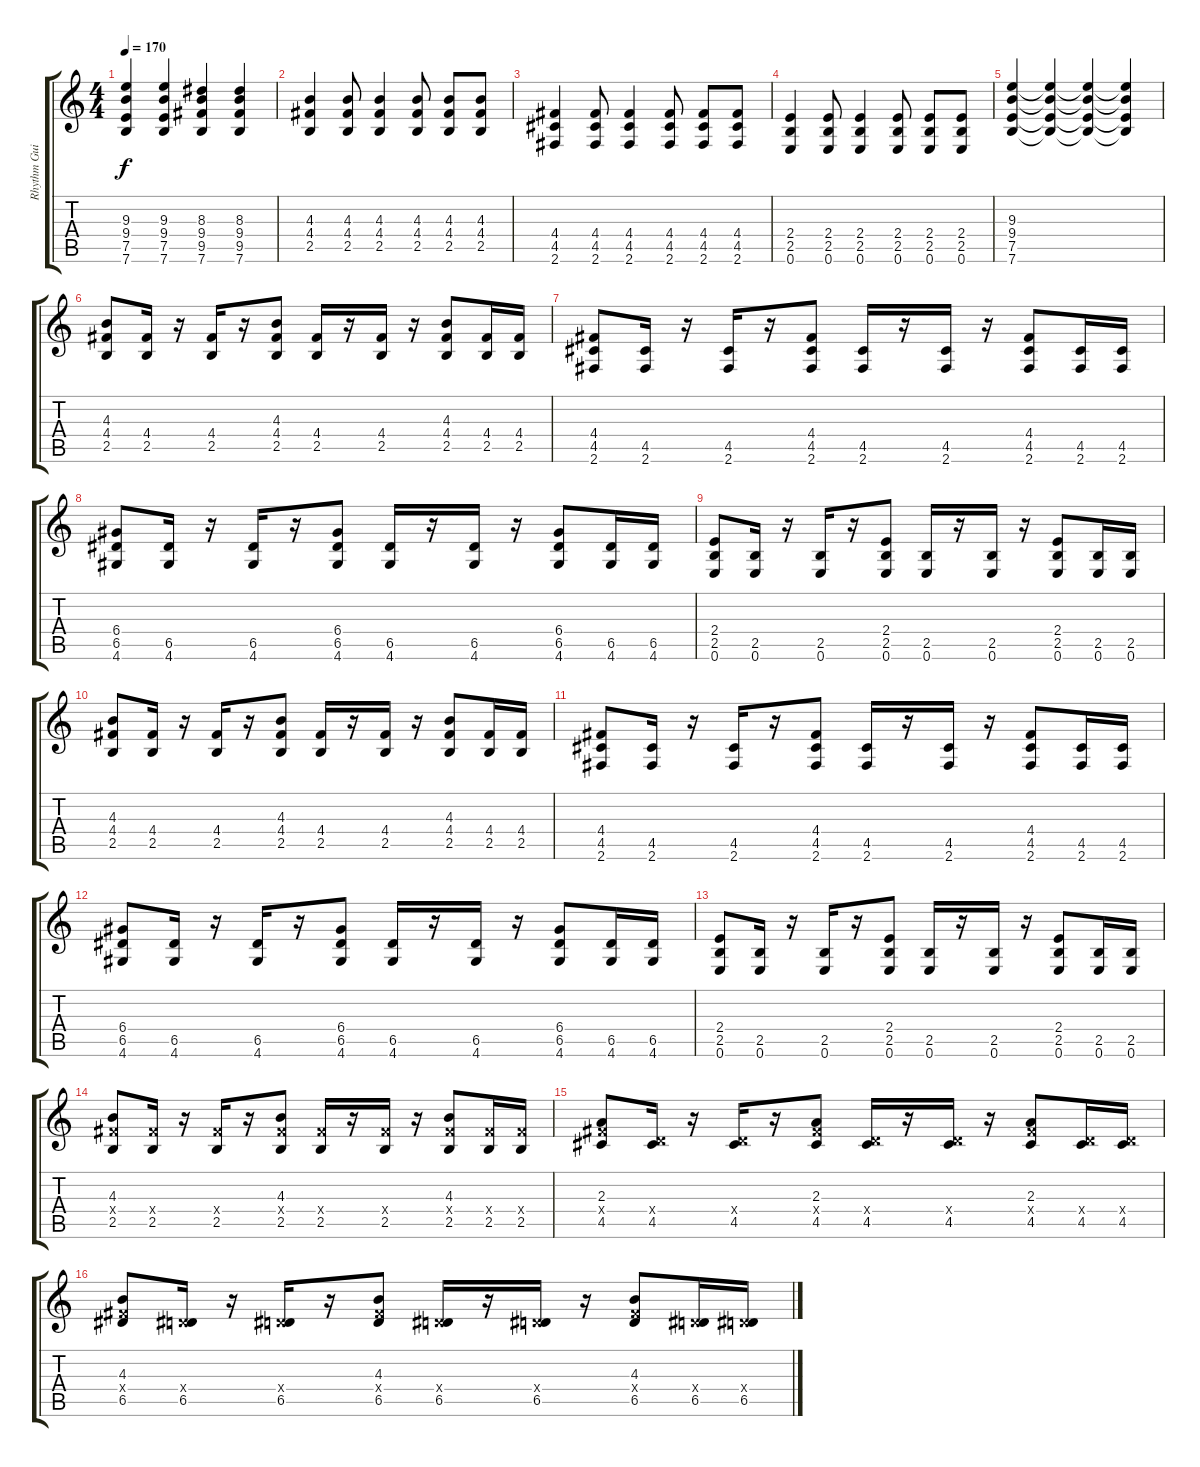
\track ("Rhythm Guitar" "Rhythm Gui") {instrument distortionguitar}
\staff {score tabs}
\tuning (E4 B3 G3 D3 A2 E2) {hide}
\ts (4 4)
\tempo 170
\clef g2
\ks c
(9.3 9.4 7.5 7.6).4{dy f} (9.3 9.4 7.5 7.6).4 (8.3 9.4 9.5 7.6).4 (8.3 9.4 9.5 7.6).4 |
(4.3 4.4 2.5).4 (4.3 4.4 2.5).8 (4.3 4.4 2.5).4 (4.3 4.4 2.5).8 (4.3 4.4 2.5).8 (4.3 4.4 2.5).8 |
(4.4 4.5 2.6).4 (4.4 4.5 2.6).8 (4.4 4.5 2.6).4 (4.4 4.5 2.6).8 (4.4 4.5 2.6).8 (4.4 4.5 2.6).8 |
(2.4 2.5 0.6).4 (2.4 2.5 0.6).8 (2.4 2.5 0.6).4 (2.4 2.5 0.6).8 (2.4 2.5 0.6).8 (2.4 2.5 0.6).8 |
(9.3 9.4 7.5 7.6).4 (9.3{t} 9.4{t} 7.5{t} 7.6{t}).4 (9.3{t} 9.4{t} 7.5{t} 7.6{t}).4 (9.3{t} 9.4{t} 7.5{t} 7.6{t}).4 |
(4.3 4.4 2.5).8 (4.4 2.5).16 r.16 (4.4 2.5).16 r.16 (4.3 4.4 2.5).8 (4.4 2.5).16 r.16 (4.4 2.5).16 r.16 (4.3 4.4 2.5).8 (4.4 2.5).16 (4.4 2.5).16 |
(4.4 4.5 2.6).8 (4.5 2.6).16 r.16 (4.5 2.6).16 r.16 (4.4 4.5 2.6).8 (4.5 2.6).16 r.16 (4.5 2.6).16 r.16 (4.4 4.5 2.6).8 (4.5 2.6).16 (4.5 2.6).16 |
(6.4 6.5 4.6).8 (6.5 4.6).16 r.16 (6.5 4.6).16 r.16 (6.4 6.5 4.6).8 (6.5 4.6).16 r.16 (6.5 4.6).16 r.16 (6.4 6.5 4.6).8 (6.5 4.6).16 (6.5 4.6).16 |
(2.4 2.5 0.6).8 (2.5 0.6).16 r.16 (2.5 0.6).16 r.16 (2.4 2.5 0.6).8 (2.5 0.6).16 r.16 (2.5 0.6).16 r.16 (2.4 2.5 0.6).8 (2.5 0.6).16 (2.5 0.6).16 |
(4.3 4.4 2.5).8 (4.4 2.5).16 r.16 (4.4 2.5).16 r.16 (4.3 4.4 2.5).8 (4.4 2.5).16 r.16 (4.4 2.5).16 r.16 (4.3 4.4 2.5).8 (4.4 2.5).16 (4.4 2.5).16 |
(4.4 4.5 2.6).8 (4.5 2.6).16 r.16 (4.5 2.6).16 r.16 (4.4 4.5 2.6).8 (4.5 2.6).16 r.16 (4.5 2.6).16 r.16 (4.4 4.5 2.6).8 (4.5 2.6).16 (4.5 2.6).16 |
(6.4 6.5 4.6).8 (6.5 4.6).16 r.16 (6.5 4.6).16 r.16 (6.4 6.5 4.6).8 (6.5 4.6).16 r.16 (6.5 4.6).16 r.16 (6.4 6.5 4.6).8 (6.5 4.6).16 (6.5 4.6).16 |
(2.4 2.5 0.6).8 (2.5 0.6).16 r.16 (2.5 0.6).16 r.16 (2.4 2.5 0.6).8 (2.5 0.6).16 r.16 (2.5 0.6).16 r.16 (2.4 2.5 0.6).8 (2.5 0.6).16 (2.5 0.6).16 |
(4.3 4.4{x} 2.5).8 (4.4{x} 2.5).16 r.16 (4.4{x} 2.5).16 r.16 (4.3 4.4{x} 2.5).8 (4.4{x} 2.5).16 r.16 (4.4{x} 2.5).16 r.16 (4.3 4.4{x} 2.5).8 (4.4{x} 2.5).16 (4.4{x} 2.5).16 |
(2.3 4.4{x} 4.5).8 (0.4{x} 4.5).16 r.16 (0.4{x} 4.5).16 r.16 (2.3 4.4{x} 4.5).8 (0.4{x} 4.5).16 r.16 (0.4{x} 4.5).16 r.16 (2.3 4.4{x} 4.5).8 (0.4{x} 4.5).16 (0.4{x} 4.5).16 |
(4.3 4.4{x} 6.5).8 (0.4{x} 6.5).16 r.16 (0.4{x} 6.5).16 r.16 (4.3 4.4{x} 6.5).8 (0.4{x} 6.5).16 r.16 (0.4{x} 6.5).16 r.16 (4.3 4.4{x} 6.5).8 (0.4{x} 6.5).16 (0.4{x} 6.5).16
